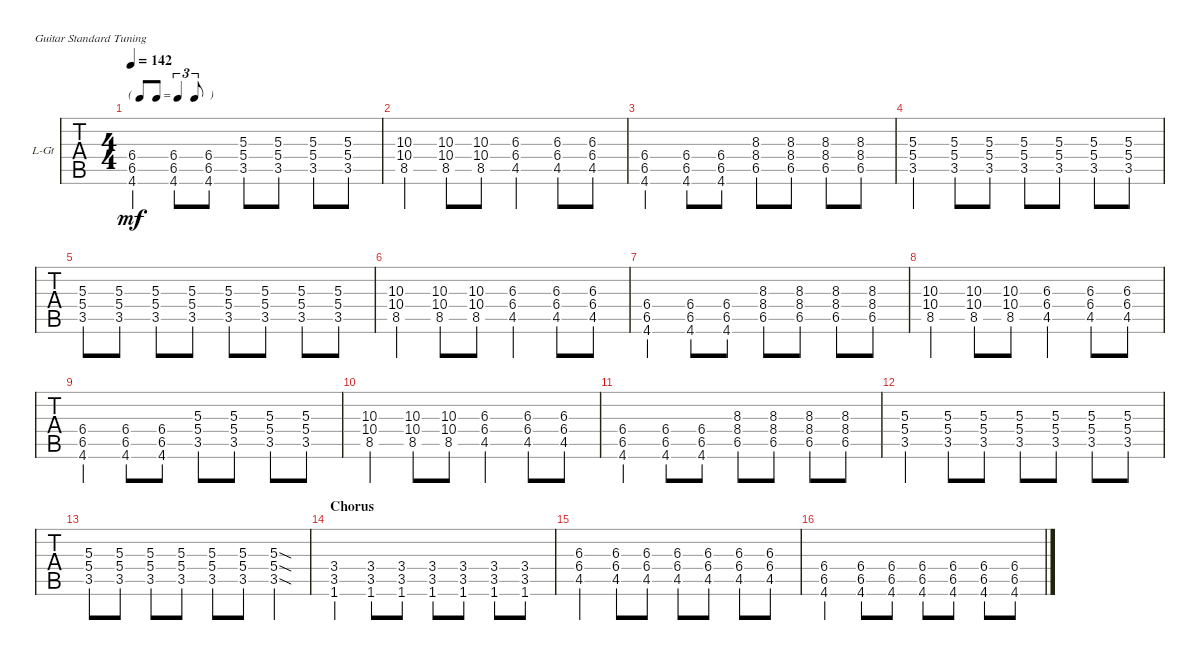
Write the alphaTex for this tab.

\defaultSystemsLayout 4
\bracketExtendMode groupsimilarinstruments
\firstSystemTrackNameOrientation horizontal
\otherSystemsTrackNameOrientation horizontal
\track ("Lead Guitar (Billi Joe)" "L-Gt") {instrument distortionguitar}
\staff {tabs}
\tuning (E4 B3 G3 D3 A2 E2)
\ts (4 4)
\tf triplet8th
\tempo 142
\clef g2
\scale
0.333333
\ks c
(6.4 4.6 6.5).4{dy mf} (6.4 6.5 4.6).8 (6.4 6.5 4.6).8 (5.4 5.3 3.5).8 (5.4 5.3 3.5).8 (5.4 5.3 3.5).8 (5.4 5.3 3.5).8 |
\scale
0.333333 (10.4 10.3 8.5).4 (10.4 10.3 8.5).8 (10.4 10.3 8.5).8 (6.4 6.3 4.5).4 (6.4 6.3 4.5).8 (6.4 6.3 4.5).8 |
\scale
0.333333 (6.4 4.6 6.5).4 (6.4 6.5 4.6).8 (6.4 6.5 4.6).8 (8.4 8.3 6.5).8 (8.4 8.3 6.5).8 (8.4 8.3 6.5).8 (8.4 8.3 6.5).8 |
\scale
0.333333 (5.4 5.3 3.5).4 (5.4 5.3 3.5).8 (5.4 5.3 3.5).8 (5.4 5.3 3.5).8 (5.4 5.3 3.5).8 (5.4 5.3 3.5).8 (5.4 5.3 3.5).8 |
(5.4 5.3 3.5).8 (5.4 5.3 3.5).8 (5.4 5.3 3.5).8 (5.4 5.3 3.5).8 (5.4 5.3 3.5).8 (5.4 5.3 3.5).8 (5.4 5.3 3.5).8 (5.4 5.3 3.5).8 |
\scale
0.333333 (10.4 10.3 8.5).4 (10.4 10.3 8.5).8 (10.4 10.3 8.5).8 (6.4 6.3 4.5).4 (6.4 6.3 4.5).8 (6.4 6.3 4.5).8 |
\scale
0.333333 (6.4 4.6 6.5).4 (6.4 6.5 4.6).8 (6.4 6.5 4.6).8 (8.4 8.3 6.5).8 (8.4 8.3 6.5).8 (8.4 8.3 6.5).8 (8.4 8.3 6.5).8 |
\scale
0.333333 (10.4 10.3 8.5).4 (10.4 10.3 8.5).8 (10.4 10.3 8.5).8 (6.4 6.3 4.5).4 (6.4 6.3 4.5).8 (6.4 6.3 4.5).8 |
\scale
0.333333 (6.4 4.6 6.5).4 (6.4 6.5 4.6).8 (6.4 6.5 4.6).8 (5.4 5.3 3.5).8 (5.4 5.3 3.5).8 (5.4 5.3 3.5).8 (5.4 5.3 3.5).8 |
\scale
0.333333 (10.4 10.3 8.5).4 (10.4 10.3 8.5).8 (10.4 10.3 8.5).8 (6.4 6.3 4.5).4 (6.4 6.3 4.5).8 (6.4 6.3 4.5).8 |
\scale
0.333333 (6.4 4.6 6.5).4 (6.4 6.5 4.6).8 (6.4 6.5 4.6).8 (8.4 8.3 6.5).8 (8.4 8.3 6.5).8 (8.4 8.3 6.5).8 (8.4 8.3 6.5).8 |
(5.4 5.3 3.5).4 (5.4 5.3 3.5).8 (5.4 5.3 3.5).8 (5.4 5.3 3.5).8 (5.4 5.3 3.5).8 (5.4 5.3 3.5).8 (5.4 5.3 3.5).8 |
(5.4 5.3 3.5).8 (5.4 5.3 3.5).8 (5.4 5.3 3.5).8 (5.4 5.3 3.5).8 (5.4 5.3 3.5).8 (5.4 5.3 3.5).8 (5.4{sod} 5.3{sod} 3.5{sod}).4 |
\section ("" "Chorus")
(3.4 3.5 1.6).4 (3.4 3.5 1.6).8 (3.4 3.5 1.6).8 (3.4 3.5 1.6).8 (3.4 3.5 1.6).8 (3.4 3.5 1.6).8 (3.4 3.5 1.6).8 |
(6.4 6.3 4.5).4 (6.4 6.3 4.5).8 (6.4 6.3 4.5).8 (6.4 6.3 4.5).8 (6.4 6.3 4.5).8 (6.4 6.3 4.5).8 (6.4 6.3 4.5).8 |
(6.4 4.6 6.5).4 (6.4 6.5 4.6).8 (6.4 6.5 4.6).8 (6.4 6.5 4.6).8 (6.4 6.5 4.6).8 (6.4 6.5 4.6).8 (6.4 6.5 4.6).8
